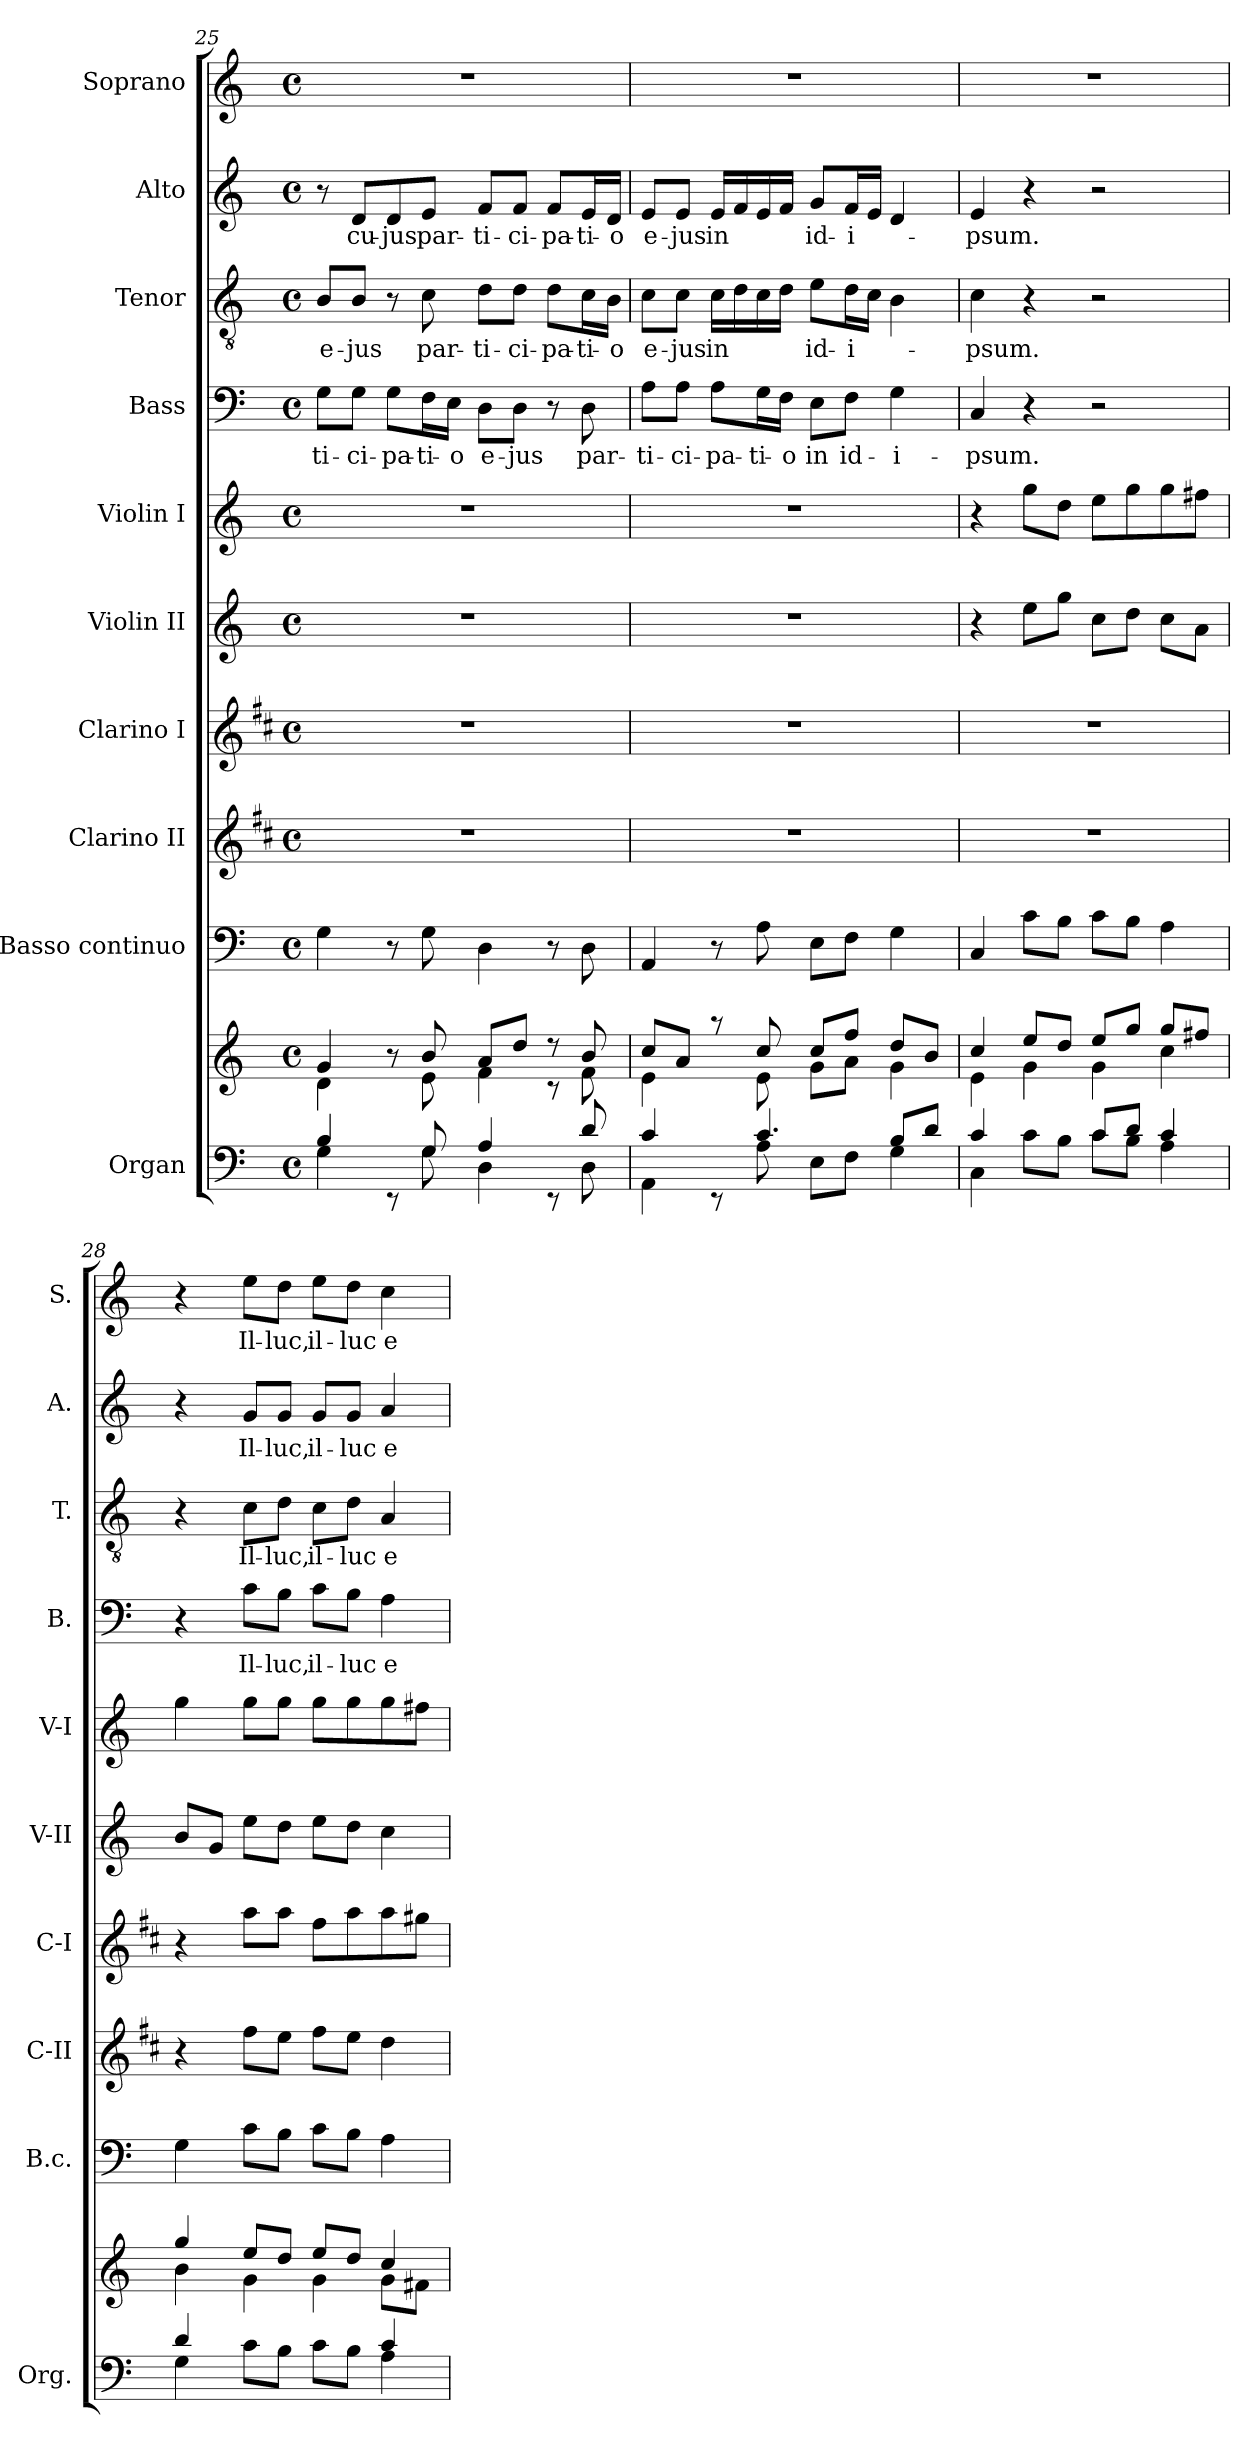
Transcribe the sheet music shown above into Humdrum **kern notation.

**kern	**kern	**kern	**kern	**kern	**kern	**kern	**kern	**text	**kern	**text	**kern	**text	**kern	**text
*part10	*part10	*part9	*part8	*part7	*part6	*part5	*part4	*part4	*part3	*part3	*part2	*part2	*part1	*part1
*staff11	*staff10	*staff9	*staff8	*staff7	*staff6	*staff5	*staff4	*staff4	*staff3	*staff3	*staff2	*staff2	*staff1	*staff1
*I"Organ	*	*I"Basso  continuo	*I"Clarino II	*I"Clarino I	*I"Violin II	*I"Violin I	*I"Bass	*	*I"Tenor	*	*I"Alto	*	*I"Soprano	*
*I'Org.	*	*I'B.c.	*I'C-II	*I'C-I	*I'V-II	*I'V-I	*I'B.	*	*I'T.	*	*I'A.	*	*I'S.	*
!!LO:PB:g=z
*clefF4	*clefG2	*clefF4	*clefG2	*clefG2	*clefG2	*clefG2	*clefF4	*	*clefGv2	*	*clefG2	*	*clefG2	*
*	*	*	*ITrd1c2	*ITrd1c2	*	*	*	*	*	*	*	*	*	*
*k[]	*k[]	*k[]	*k[]	*k[]	*k[]	*k[]	*k[]	*	*k[]	*	*k[]	*	*k[]	*
*C:	*C:	*C:	*C:	*C:	*C:	*C:	*C:	*	*C:	*	*C:	*	*C:	*
*M4/4	*M4/4	*M4/4	*M4/4	*M4/4	*M4/4	*M4/4	*M4/4	*	*M4/4	*	*M4/4	*	*M4/4	*
*met(c)	*met(c)	*met(c)	*met(c)	*met(c)	*met(c)	*met(c)	*met(c)	*	*met(c)	*	*met(c)	*	*met(c)	*
=25	=25	=25	=25	=25	=25	=25	=25	=25	=25	=25	=25	=25	=25	=25
*^	*^	*	*	*	*	*	*	*	*	*	*	*	*	*
!	!	!	!	!	!	!	!	!	!	!LO:LY:b	!	!LO:LY:b	!	!	!	!
4B/	4G\	4g/	4d\	4G\	1r	1r	1r	1r	8G\L	-ti-	8B/L	e-	8r	.	1r	.
!	!	!	!	!	!	!	!	!	!	!LO:LY:b	!	!LO:LY:b	!	!LO:LY:b	!	!
.	.	.	.	.	.	.	.	.	8G\J	-ci-	8B/J	-jus	8d/L	cu-	.	.
!	!	!	!	!	!	!	!	!	!	!LO:LY:b	!	!	!	!LO:LY:b	!	!
8ryy	8rEE	8r	8ryy	8r	.	.	.	.	8G\L	-pa-	8r	.	8d/	-jus	.	.
!	!	!	!	!	!	!	!	!	!	!LO:LY:b	!	!LO:LY:b	!	!LO:LY:b	!	!
8G/	8G\	8b/	8e\	8G\	.	.	.	.	16F\L	-ti-	8c\	par-	8e/J	par-	.	.
!	!	!	!	!	!	!	!	!	!	!LO:LY:b	!	!	!	!	!	!
.	.	.	.	.	.	.	.	.	16E\JJ	-o	.	.	.	.	.	.
!	!	!	!	!	!	!	!	!	!	!LO:LY:b	!	!LO:LY:b	!	!LO:LY:b	!	!
4A/	4D\	8a/L	4f\	4D\	.	.	.	.	8D\L	e-	8d\L	-ti-	8f/L	-ti-	.	.
!	!	!	!	!	!	!	!	!	!	!LO:LY:b	!	!LO:LY:b	!	!LO:LY:b	!	!
.	.	8dd/J	.	.	.	.	.	.	8D\J	-jus	8d\J	-ci-	8f/J	-ci-	.	.
!	!	!	!	!	!	!	!	!	!	!	!	!LO:LY:b	!	!LO:LY:b	!	!
8ryy	8rEE	8r	8rc	8r	.	.	.	.	8r	.	8d\L	-pa-	8f/L	-pa-	.	.
!	!	!	!	!	!	!	!	!	!	!LO:LY:b	!	!LO:LY:b	!	!LO:LY:b	!	!
8d/	8D\	8b/	8f\	8D\	.	.	.	.	8D\	par-	16c\L	-ti-	16e/L	-ti-	.	.
!	!	!	!	!	!	!	!	!	!	!	!	!LO:LY:b	!	!LO:LY:b	!	!
.	.	.	.	.	.	.	.	.	.	.	16B\JJ	-o	16d/JJ	-o	.	.
=26	=26	=26	=26	=26	=26	=26	=26	=26	=26	=26	=26	=26	=26	=26	=26	=26
!	!	!	!	!	!	!	!	!	!	!LO:LY:b	!	!LO:LY:b	!	!LO:LY:b	!	!
4c/	4AA\	8cc/L	4e\	4AA/	1r	1r	1r	1r	8A\L	-ti-	8c\L	e-	8e/L	e-	1r	.
!	!	!	!	!	!	!	!	!	!	!LO:LY:b	!	!LO:LY:b	!	!LO:LY:b	!	!
.	.	8a/J	.	.	.	.	.	.	8A\J	-ci-	8c\J	-jus	8e/J	-jus	.	.
!	!	!	!	!	!	!	!	!	!	!LO:LY:b	!	!LO:LY:b	!	!LO:LY:b	!	!
8ryy	8rEE	8raa	8ryy	8r	.	.	.	.	8A\L	-pa-	16c\LL	in	16e/LL	in	.	.
.	.	.	.	.	.	.	.	.	.	.	16d\	.	16f/	.	.	.
!	!	!	!	!	!	!	!	!	!	!LO:LY:b	!	!	!	!	!	!
4.c/	8A\	8cc/	8e\	8A\	.	.	.	.	16G\L	-ti-	16c\	.	16e/	.	.	.
!	!	!	!	!	!	!	!	!	!	!LO:LY:b	!	!	!	!	!	!
.	.	.	.	.	.	.	.	.	16F\JJ	-o	16d\JJ	.	16f/JJ	.	.	.
!	!	!	!	!	!	!	!	!	!	!LO:LY:b	!	!LO:LY:b	!	!LO:LY:b	!	!
.	8E\L	8cc/L	8g\L	8E\L	.	.	.	.	8E\L	in	8e\L	id-	8g/L	id-	.	.
!	!	!	!	!	!	!	!	!	!	!LO:LY:b	!	!LO:LY:b	!	!LO:LY:b	!	!
.	8F\J	8ff/J	8a\J	8F\J	.	.	.	.	8F\J	id-	16d\L	-i-	16f/L	-i-	.	.
.	.	.	.	.	.	.	.	.	.	.	16c\JJ	.	16e/JJ	.	.	.
!	!	!	!	!	!	!	!	!	!	!LO:LY:b	!	!	!	!	!	!
8B/L	4G\	8dd/L	4g\	4G\	.	.	.	.	4G\	-i-	4B\	.	4d/	.	.	.
8d/J	.	8b/J	.	.	.	.	.	.	.	.	.	.	.	.	.	.
=27	=27	=27	=27	=27	=27	=27	=27	=27	=27	=27	=27	=27	=27	=27	=27	=27
!	!	!	!	!	!	!	!	!	!	!LO:LY:b	!	!LO:LY:b	!	!LO:LY:b	!	!
4c/	4C\	4cc/	4e\	4C/	1r	1r	4r	4r	4C/	-psum.	4c\	-psum.	4e/	-psum.	1r	.
4ryy	8c\L	8ee/L	4g\	8c\L	.	.	8ee\L	8gg\L	4r	.	4r	.	4r	.	.	.
.	8B\J	8dd/J	.	8B\J	.	.	8gg\J	8dd\J	.	.	.	.	.	.	.	.
8c/L	8c\L	8ee/L	4g\	8c\L	.	.	8cc\L	8ee\L	2r	.	2r	.	2r	.	.	.
8d/J	8B\J	8gg/J	.	8B\J	.	.	8dd\J	8gg\	.	.	.	.	.	.	.	.
4c/	4A\	8gg/L	4cc\	4A\	.	.	8cc\L	8gg\	.	.	.	.	.	.	.	.
.	.	8ff#X/J	.	.	.	.	8a\J	8ff#X\J	.	.	.	.	.	.	.	.
=28	=28	=28	=28	=28	=28	=28	=28	=28	=28	=28	=28	=28	=28	=28	=28	=28
4d/	4G\	4gg/	4b\	4G\	4r	4r	8b/L	4gg\	4r	.	4r	.	4r	.	4r	.
.	.	.	.	.	.	.	8g/J	.	.	.	.	.	.	.	.	.
!	!	!	!	!	!	!	!	!	!	!LO:LY:b	!	!LO:LY:b	!	!LO:LY:b	!	!LO:LY:b
2ryy	8c\L	8ee/L	4g\	8c\L	8ee\L	8gg\L	8ee\L	8gg\L	8c\L	Il-	8c\L	Il-	8g/L	Il-	8ee\L	Il-
!	!	!	!	!	!	!	!	!	!	!LO:LY:b	!	!LO:LY:b	!	!LO:LY:b	!	!LO:LY:b
.	8B\J	8dd/J	.	8B\J	8dd\J	8gg\J	8dd\J	8gg\J	8B\J	-luc,	8d\J	-luc,	8g/J	-luc,	8dd\J	-luc,
!	!	!	!	!	!	!	!	!	!	!LO:LY:b	!	!LO:LY:b	!	!LO:LY:b	!	!LO:LY:b
.	8c\L	8ee/L	4g\	8c\L	8ee\L	8ee\L	8ee\L	8gg\L	8c\L	il-	8c\L	il-	8g/L	il-	8ee\L	il-
!	!	!	!	!	!	!	!	!	!	!LO:LY:b	!	!LO:LY:b	!	!LO:LY:b	!	!LO:LY:b
.	8B\J	8dd/J	.	8B\J	8dd\J	8gg\	8dd\J	8gg\	8B\J	-luc	8d\J	-luc	8g/J	-luc	8dd\J	-luc
!	!	!	!	!	!	!	!	!	!	!LO:LY:b	!	!LO:LY:b	!	!LO:LY:b	!	!LO:LY:b
4c/	4A\	4cc/	8g\L	4A\	4cc\	8gg\	4cc\	8gg\	4A\	e-	4A/	e-	4a/	e-	4cc\	e-
.	.	.	8f#X\J	.	.	8ff#X\J	.	8ff#X\J	.	.	.	.	.	.	.	.
*v	*v	*	*	*	*	*	*	*	*	*	*	*	*	*	*	*
*	*v	*v	*	*	*	*	*	*	*	*	*	*	*	*	*
=	=	=	=	=	=	=	=	=	=	=	=	=	=	=
*-	*-	*-	*-	*-	*-	*-	*-	*-	*-	*-	*-	*-	*-	*-
